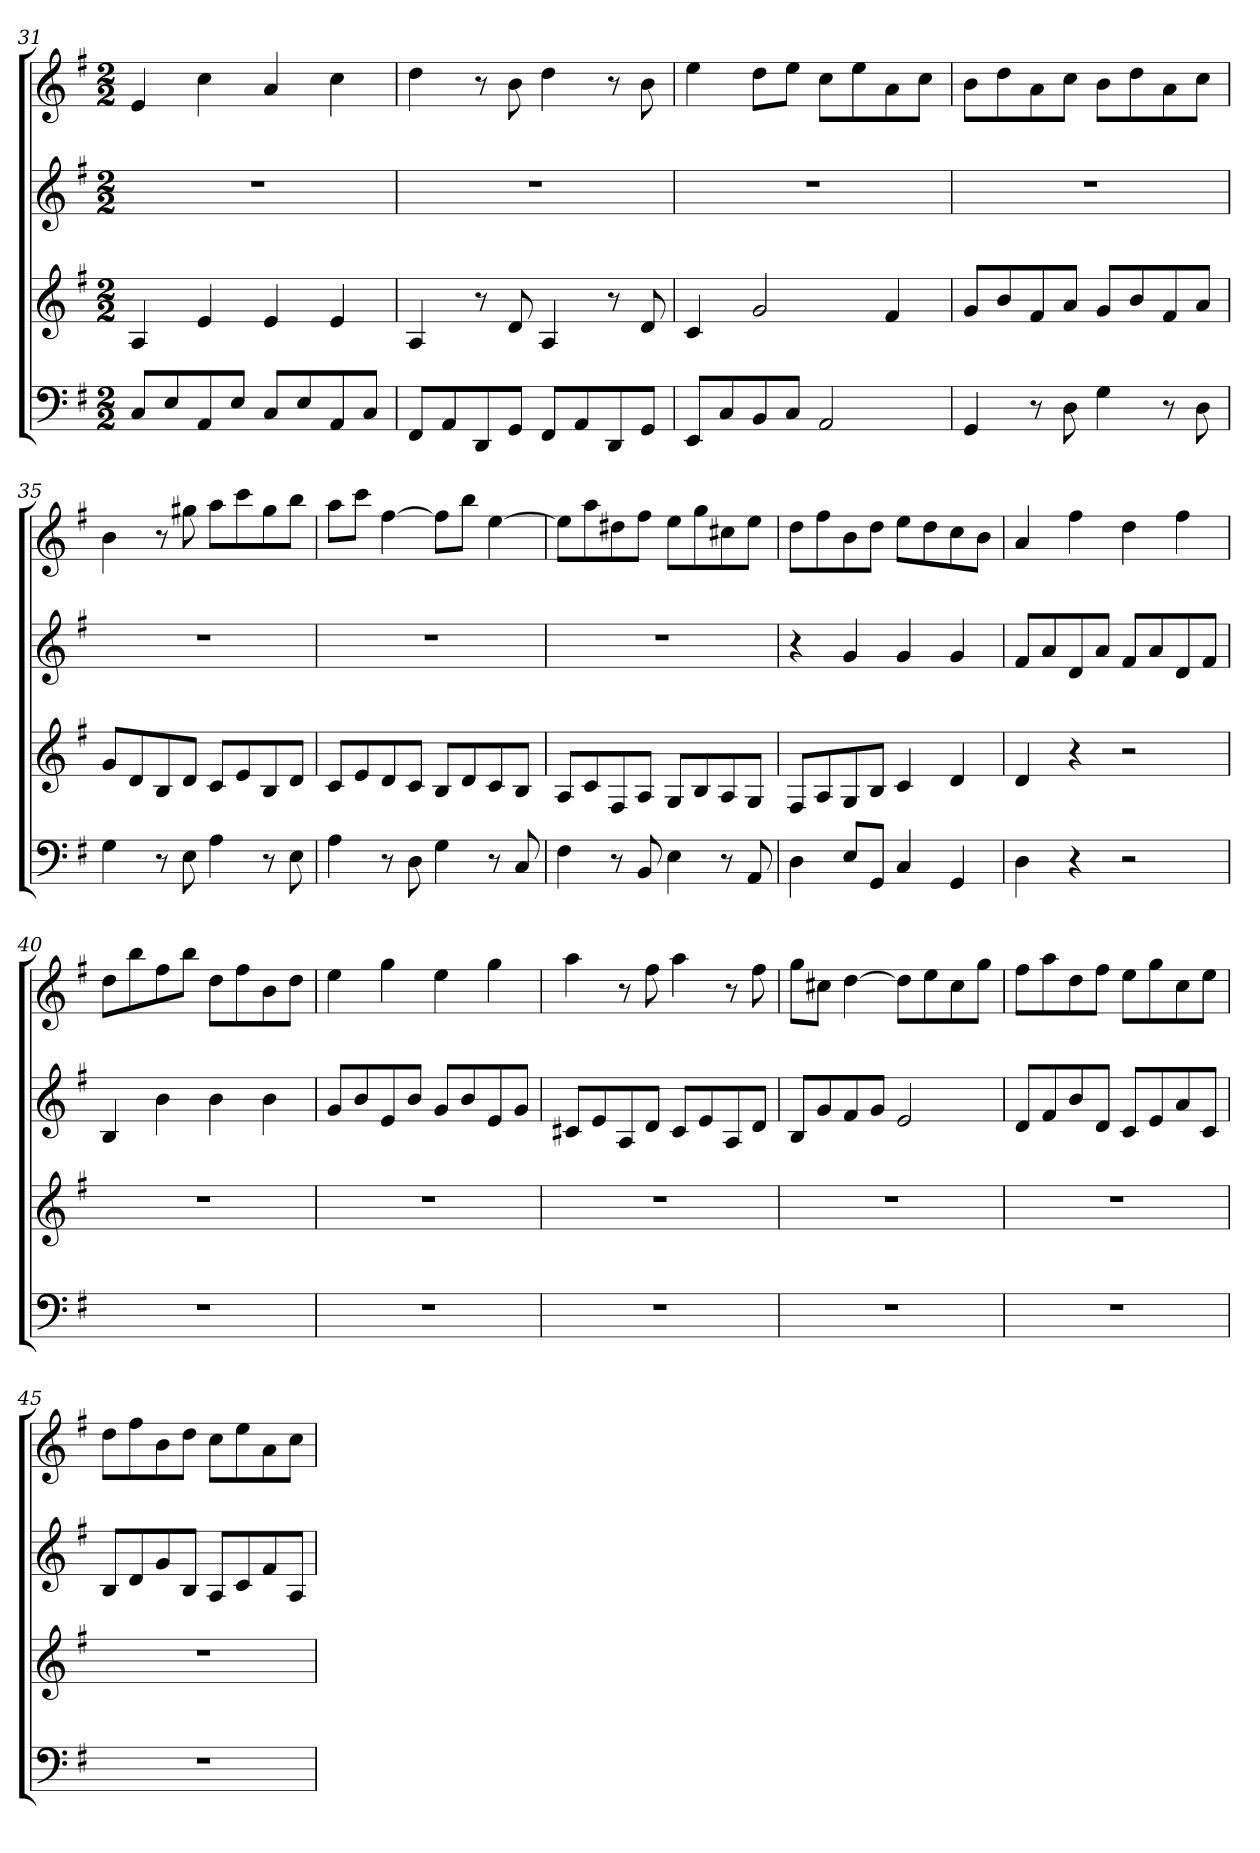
**kern	**kern	**kern	**kern
*part4	*part3	*part2	*part1
*staff4	*staff3	*staff2	*staff1
*k[f#]	*k[f#]	*k[f#]	*k[f#]
*M2/2	*M2/2	*M2/2	*M2/2
=31	=31	=31	=31
8CL	4A	1r	4e
8E	.	.	.
8AA	4e	.	4cc
8EJ	.	.	.
8CL	4e	.	4a
8E	.	.	.
8AA	4e	.	4cc
8CJ	.	.	.
=32	=32	=32	=32
8FF#L	4A	1r	4dd
8AA	.	.	.
8DD	8r	.	8r
8GGJ	8d	.	8b
8FF#L	4A	.	4dd
8AA	.	.	.
8DD	8r	.	8r
8GGJ	8d	.	8b
=33	=33	=33	=33
8EEL	4c	1r	4ee
8C	.	.	.
8BB	2g	.	8ddL
8CJ	.	.	8eeJ
2AA	.	.	8ccL
.	.	.	8ee
.	4f#	.	8a
.	.	.	8ccJ
=34	=34	=34	=34
4GG	8gL	1r	8bL
.	8b	.	8dd
8r	8f#	.	8a
8D	8aJ	.	8ccJ
4G	8gL	.	8bL
.	8b	.	8dd
8r	8f#	.	8a
8D	8aJ	.	8ccJ
=35	=35	=35	=35
4G	8gL	1r	4b
.	8d	.	.
8r	8B	.	8r
8E	8dJ	.	8gg#X
4A	8cL	.	8aaL
.	8e	.	8ccc
8r	8B	.	8gg#
8E	8dJ	.	8bbJ
=36	=36	=36	=36
4A	8cL	1r	8aaL
.	8e	.	8cccJ
8r	8d	.	[4ff#
8D	8cJ	.	.
4G	8BL	.	8ff#L]
.	8d	.	8bbJ
8r	8c	.	[4ee
8C	8BJ	.	.
=37	=37	=37	=37
4F#	8AL	1r	8eeL]
.	8c	.	8aa
8r	8F#	.	8dd#X
8BB	8AJ	.	8ff#J
4E	8GL	.	8eeL
.	8B	.	8gg
8r	8A	.	8cc#X
8AA	8GJ	.	8eeJ
=38	=38	=38	=38
4D	8F#L	4r	8ddL
.	8A	.	8ff#
8EL	8G	4g	8b
8GGJ	8BJ	.	8ddJ
4C	4c	4g	8eeL
.	.	.	8dd
4GG	4d	4g	8cc
.	.	.	8bJ
=39	=39	=39	=39
4D	4d	8f#L	4a
.	.	8a	.
4r	4r	8d	4ff#
.	.	8aJ	.
2r	2r	8f#L	4dd
.	.	8a	.
.	.	8d	4ff#
.	.	8f#J	.
=40	=40	=40	=40
1r	1r	4B	8ddL
.	.	.	8bb
.	.	4b	8ff#
.	.	.	8bbJ
.	.	4b	8ddL
.	.	.	8ff#
.	.	4b	8b
.	.	.	8ddJ
=41	=41	=41	=41
1r	1r	8gL	4ee
.	.	8b	.
.	.	8e	4gg
.	.	8bJ	.
.	.	8gL	4ee
.	.	8b	.
.	.	8e	4gg
.	.	8gJ	.
=42	=42	=42	=42
1r	1r	8c#XL	4aa
.	.	8e	.
.	.	8A	8r
.	.	8dJ	8ff#
.	.	8c#L	4aa
.	.	8e	.
.	.	8A	8r
.	.	8dJ	8ff#
=43	=43	=43	=43
1r	1r	8BL	8ggL
.	.	8g	8cc#XJ
.	.	8f#	[4dd
.	.	8gJ	.
.	.	2e	8ddL]
.	.	.	8ee
.	.	.	8cc#
.	.	.	8ggJ
=44	=44	=44	=44
1r	1r	8dL	8ff#L
.	.	8f#	8aa
.	.	8b	8dd
.	.	8dJ	8ff#J
.	.	8cL	8eeL
.	.	8e	8gg
.	.	8a	8cc
.	.	8cJ	8eeJ
=45	=45	=45	=45
1r	1r	8BL	8ddL
.	.	8d	8ff#
.	.	8g	8b
.	.	8BJ	8ddJ
.	.	8AL	8ccL
.	.	8c	8ee
.	.	8f#	8a
.	.	8AJ	8ccJ
=	=	=	=
*-	*-	*-	*-
